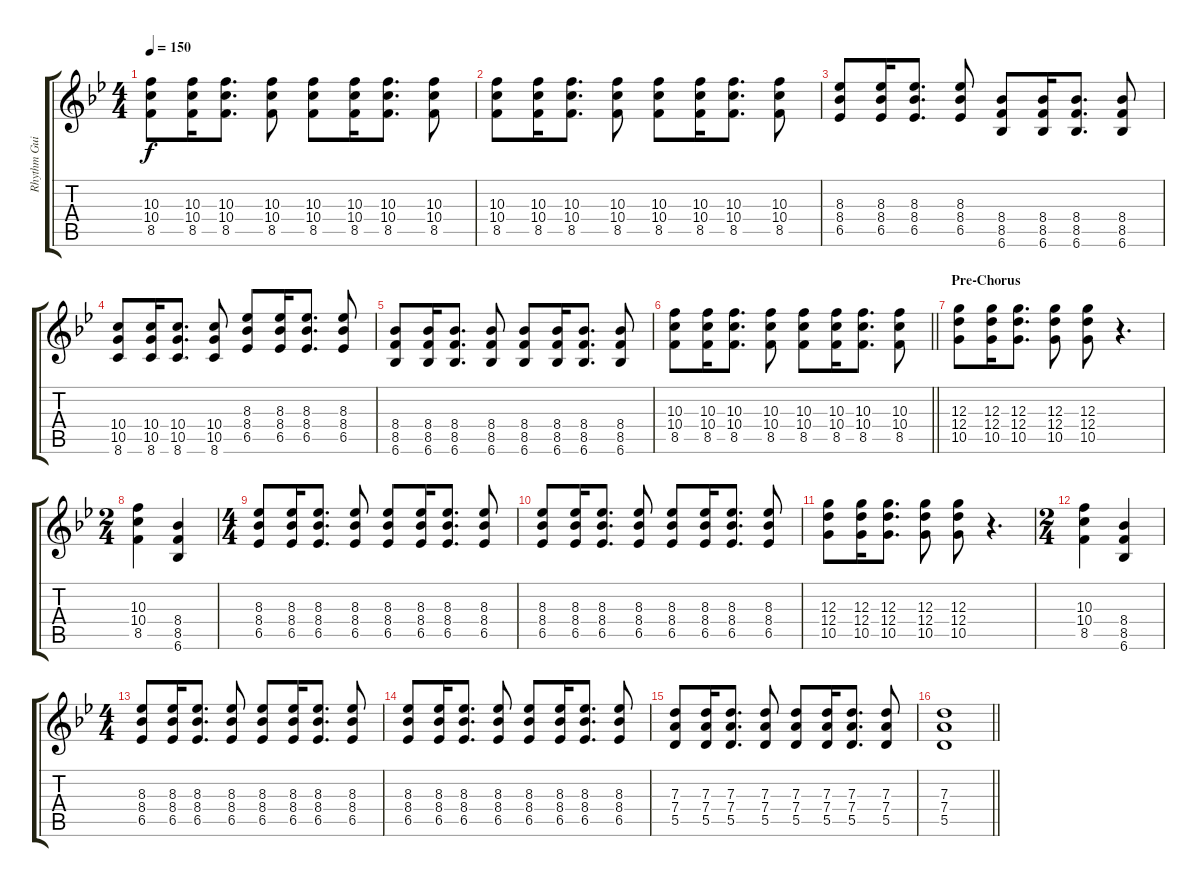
\track ("Rhythm Guitar" "Rhythm Gui") {instrument overdrivenguitar}
\staff {score tabs}
\tuning (E4 B3 G3 D3 A2 E2) {hide}
\ts (4 4)
\tempo 150
\clef g2
\ks bb
(10.3 10.4 8.5).8{dy f} (10.3 10.4 8.5).16 (10.3 10.4 8.5).8{d} (10.3 10.4 8.5).8 (10.3 10.4 8.5).8 (10.3 10.4 8.5).16 (10.3 10.4 8.5).8{d} (10.3 10.4 8.5).8 |
(10.3 10.4 8.5).8 (10.3 10.4 8.5).16 (10.3 10.4 8.5).8{d} (10.3 10.4 8.5).8 (10.3 10.4 8.5).8 (10.3 10.4 8.5).16 (10.3 10.4 8.5).8{d} (10.3 10.4 8.5).8 |
(8.3 8.4 6.5).8 (8.3 8.4 6.5).16 (8.3 8.4 6.5).8{d} (8.3 8.4 6.5).8 (8.4 8.5 6.6).8 (8.4 8.5 6.6).16 (8.4 8.5 6.6).8{d} (8.4 8.5 6.6).8 |
(10.4 10.5 8.6).8 (10.4 10.5 8.6).16 (10.4 10.5 8.6).8{d} (10.4 10.5 8.6).8 (8.3 8.4 6.5).8 (8.3 8.4 6.5).16 (8.3 8.4 6.5).8{d} (8.3 8.4 6.5).8 |
(8.4 8.5 6.6).8 (8.4 8.5 6.6).16 (8.4 8.5 6.6).8{d} (8.4 8.5 6.6).8 (8.4 8.5 6.6).8 (8.4 8.5 6.6).16 (8.4 8.5 6.6).8{d} (8.4 8.5 6.6).8 |
\barLineRight lightlight
(10.3 10.4 8.5).8 (10.3 10.4 8.5).16 (10.3 10.4 8.5).8{d} (10.3 10.4 8.5).8 (10.3 10.4 8.5).8 (10.3 10.4 8.5).16 (10.3 10.4 8.5).8{d} (10.3 10.4 8.5).8 |
\section ("" "Pre-Chorus")
(12.3 12.4 10.5).8 (12.3 12.4 10.5).16 (12.3 12.4 10.5).8{d} (12.3 12.4 10.5).8 (12.3 12.4 10.5).8 r.4{d} |
\ts (2 4)
(10.3 10.4 8.5).4 (8.4 8.5 6.6).4 |
\ts (4 4)
(8.3 8.4 6.5).8 (8.3 8.4 6.5).16 (8.3 8.4 6.5).8{d} (8.3 8.4 6.5).8 (8.3 8.4 6.5).8 (8.3 8.4 6.5).16 (8.3 8.4 6.5).8{d} (8.3 8.4 6.5).8 |
(8.3 8.4 6.5).8 (8.3 8.4 6.5).16 (8.3 8.4 6.5).8{d} (8.3 8.4 6.5).8 (8.3 8.4 6.5).8 (8.3 8.4 6.5).16 (8.3 8.4 6.5).8{d} (8.3 8.4 6.5).8 |
(12.3 12.4 10.5).8 (12.3 12.4 10.5).16 (12.3 12.4 10.5).8{d} (12.3 12.4 10.5).8 (12.3 12.4 10.5).8 r.4{d} |
\ts (2 4)
(10.3 10.4 8.5).4 (8.4 8.5 6.6).4 |
\ts (4 4)
(8.3 8.4 6.5).8 (8.3 8.4 6.5).16 (8.3 8.4 6.5).8{d} (8.3 8.4 6.5).8 (8.3 8.4 6.5).8 (8.3 8.4 6.5).16 (8.3 8.4 6.5).8{d} (8.3 8.4 6.5).8 |
(8.3 8.4 6.5).8 (8.3 8.4 6.5).16 (8.3 8.4 6.5).8{d} (8.3 8.4 6.5).8 (8.3 8.4 6.5).8 (8.3 8.4 6.5).16 (8.3 8.4 6.5).8{d} (8.3 8.4 6.5).8 |
(7.3 7.4 5.5).8 (7.3 7.4 5.5).16 (7.3 7.4 5.5).8{d} (7.3 7.4 5.5).8 (7.3 7.4 5.5).8 (7.3 7.4 5.5).16 (7.3 7.4 5.5).8{d} (7.3 7.4 5.5).8 |
\barLineRight lightlight
(7.3 7.4 5.5).1
